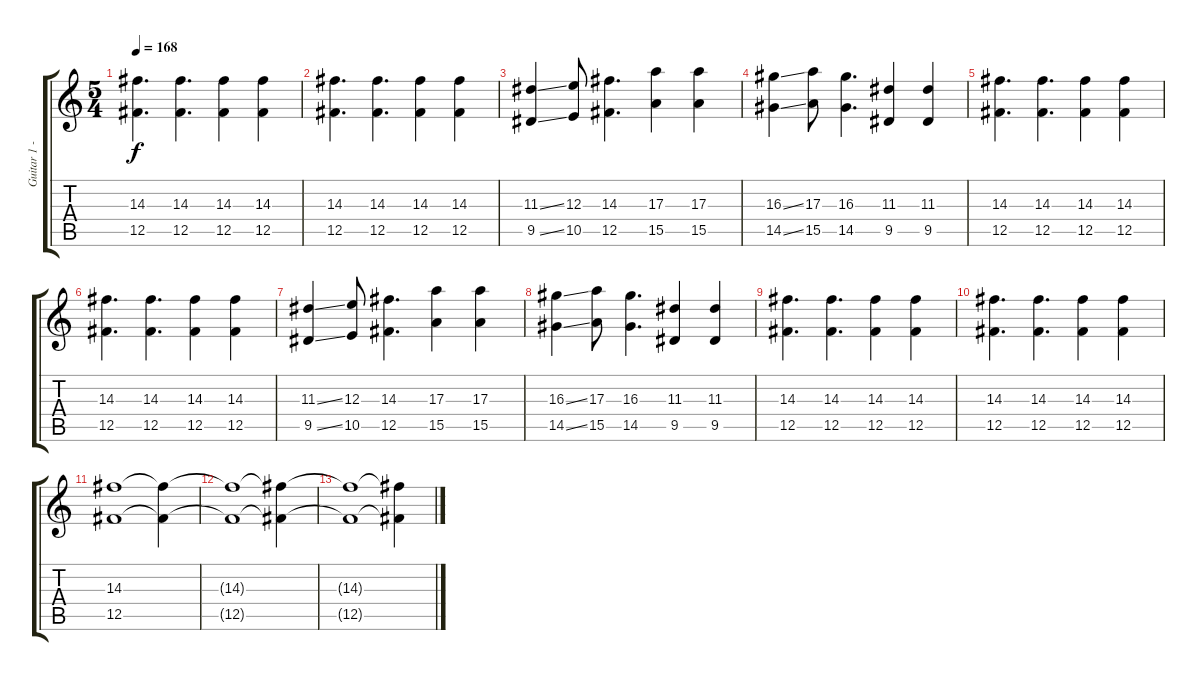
\track ("Guitar 1 - hidden" "Guitar 1 -") {instrument acousticguitarsteel}
\staff {score tabs}
\tuning (Db4 Ab3 E3 B2 Gb2 B1) {hide}
\ts (5 4)
\tempo 168
\clef g2
\ks c
(14.3 12.5).4{d dy f} (14.3 12.5).4{d} (14.3 12.5).4 (14.3 12.5).4 |
(14.3 12.5).4{d} (14.3 12.5).4{d} (14.3 12.5).4 (14.3 12.5).4 |
(11.3{ss} 9.5{ss}).4 (12.3 10.5).8 (14.3 12.5).4{d} (17.3 15.5).4 (17.3 15.5).4 |
(16.3{ss} 14.5{ss}).4 (17.3 15.5).8 (16.3 14.5).4{d} (11.3 9.5).4 (11.3 9.5).4 |
(14.3 12.5).4{d} (14.3 12.5).4{d} (14.3 12.5).4 (14.3 12.5).4 |
(14.3 12.5).4{d} (14.3 12.5).4{d} (14.3 12.5).4 (14.3 12.5).4 |
(11.3{ss} 9.5{ss}).4 (12.3 10.5).8 (14.3 12.5).4{d} (17.3 15.5).4 (17.3 15.5).4 |
(16.3{ss} 14.5{ss}).4 (17.3 15.5).8 (16.3 14.5).4{d} (11.3 9.5).4 (11.3 9.5).4 |
(14.3 12.5).4{d} (14.3 12.5).4{d} (14.3 12.5).4 (14.3 12.5).4 |
(14.3 12.5).4{d} (14.3 12.5).4{d} (14.3 12.5).4 (14.3 12.5).4 |
(14.3 12.5).1{volume 0} (14.3{t} 12.5{t}).4 |
(14.3{t} 12.5{t}).1 (14.3{t} 12.5{t}).4 |
(14.3{t} 12.5{t}).1 (14.3{t} 12.5{t}).4
